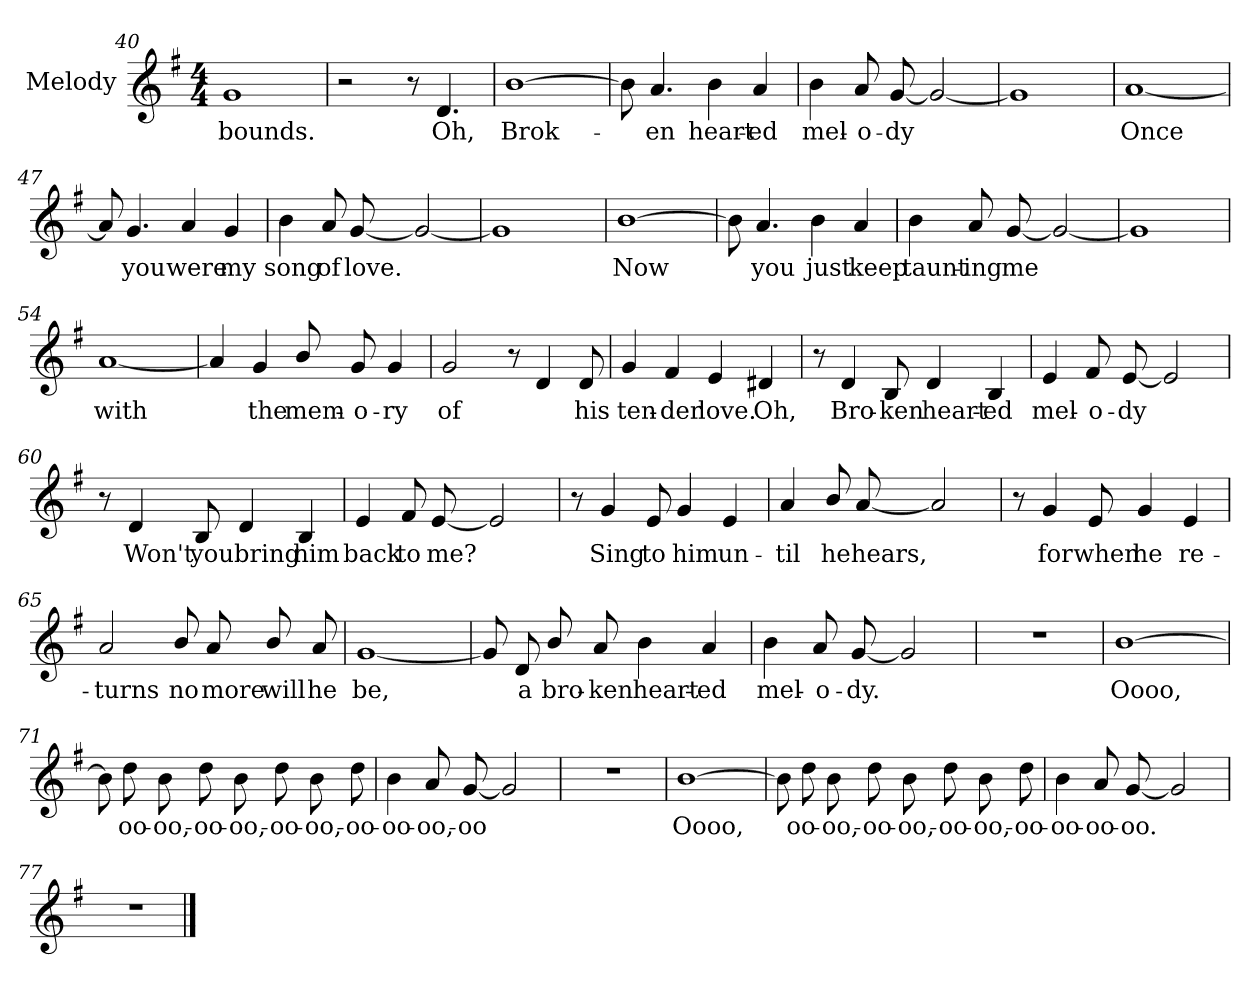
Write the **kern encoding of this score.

**kern	**text
*part1	*part1
*staff1	*staff1
*I"Melody	*
*I'Melody	*
!!LO:LB:g=z
*clefG2	*
*k[f#]	*
*M4/4	*
=40	=40
1g	bounds.
=41	=41
2r	.
8r	.
4.d/	Oh,
=42	=42
[>1b	Brok-
=43	=43
8b\]	.
4.a/	en
4b\	heart-
4a/	ed
=44	=44
4b\	mel-
8a/L	o-
[<8g/	dy
2g/_<	.
!!LO:LB:g=z
=45	=45
1g]	.
=46	=46
[<1a	Once
=47	=47
8a/]	.
4.g/	you
4a/	were
4g/	my
=48	=48
4b\	song
8a/L	of
[<8g/	love.
2g/_<	.
!!LO:LB:g=z
=49	=49
1g]	.
=50	=50
[>1b	Now
=51	=51
8b\]	.
4.a/	you
4b\	just
4a/	keep
=52	=52
4b\	taunt-
8a/L	ing
[<8g/	me
2g/_<	.
=53	=53
1g]	.
!!LO:LB:g=z
=54	=54
[<1a	with
=55	=55
4a/]	.
4g/	the
8b/L	mem-
8g/	o-
4g/	ry
=56	=56
2g/	of
8r	.
4d/	.
8d/	his
=57	=57
4g/	ten-
4f#/	der
4e/	love.
4d#X/	Oh,
!!LO:LB:g=z
=58	=58
8r	.
4d/	Bro-
8B/	ken
4d/	heart-
4B/	ed
=59	=59
4e/	mel-
8f#/L	o-
[<8e/	dy
2e/]	.
=60	=60
8r	.
4d/	Won't
8B/	you
4d/	bring
4B/	him
!!LO:LB:g=z
=61	=61
4e/	back
8f#/L	to
[<8e/	me?
2e/]	.
=62	=62
8r	.
4g/	Sing
8e/	to
4g/	him
4e/	un-
=63	=63
4a/	til
8b/L	he
[<8a/	hears,
2a/]	.
=64	=64
8r	.
4g/	for
8e/	when
4g/	he
4e/	re-
!!LO:LB:g=z
=65	=65
2a/	turns
8b/L	no
8a/	more
8b/L	will
8a/	he
=66	=66
[<1g	be,
=67	=67
8g/L]	.
8d/	a
8b/L	bro-
8a/	ken
4b\	heart-
4a/	ed
=68	=68
4b\	mel-
8a/L	o-
[<8g/	dy.
2g/]	.
!!LO:PB:g=z
=69	=69
1r	.
=70	=70
[>1b	Oooo,
=71	=71
8b\L]	.
8dd\	oo-
8b\L	oo,-
8dd\	oo-
8b\L	oo,-
8dd\	oo-
8b\L	oo,-
8dd\	oo-
=72	=72
4b\	oo-
8a/L	oo,-
[<8g/	oo
2g/]	.
!!LO:LB:g=z
=73	=73
1r	.
=74	=74
[>1b	Oooo,
=75	=75
8b\L]	.
8dd\	oo-
8b\L	oo,-
8dd\	oo-
8b\L	oo,-
8dd\	oo-
8b\L	oo,-
8dd\	oo-
=76	=76
4b\	oo-
8a/L	oo-
[<8g/	oo.
2g/]	.
!!LO:LB:g=z
=77	=77
1r	.
==	==
*-	*-
